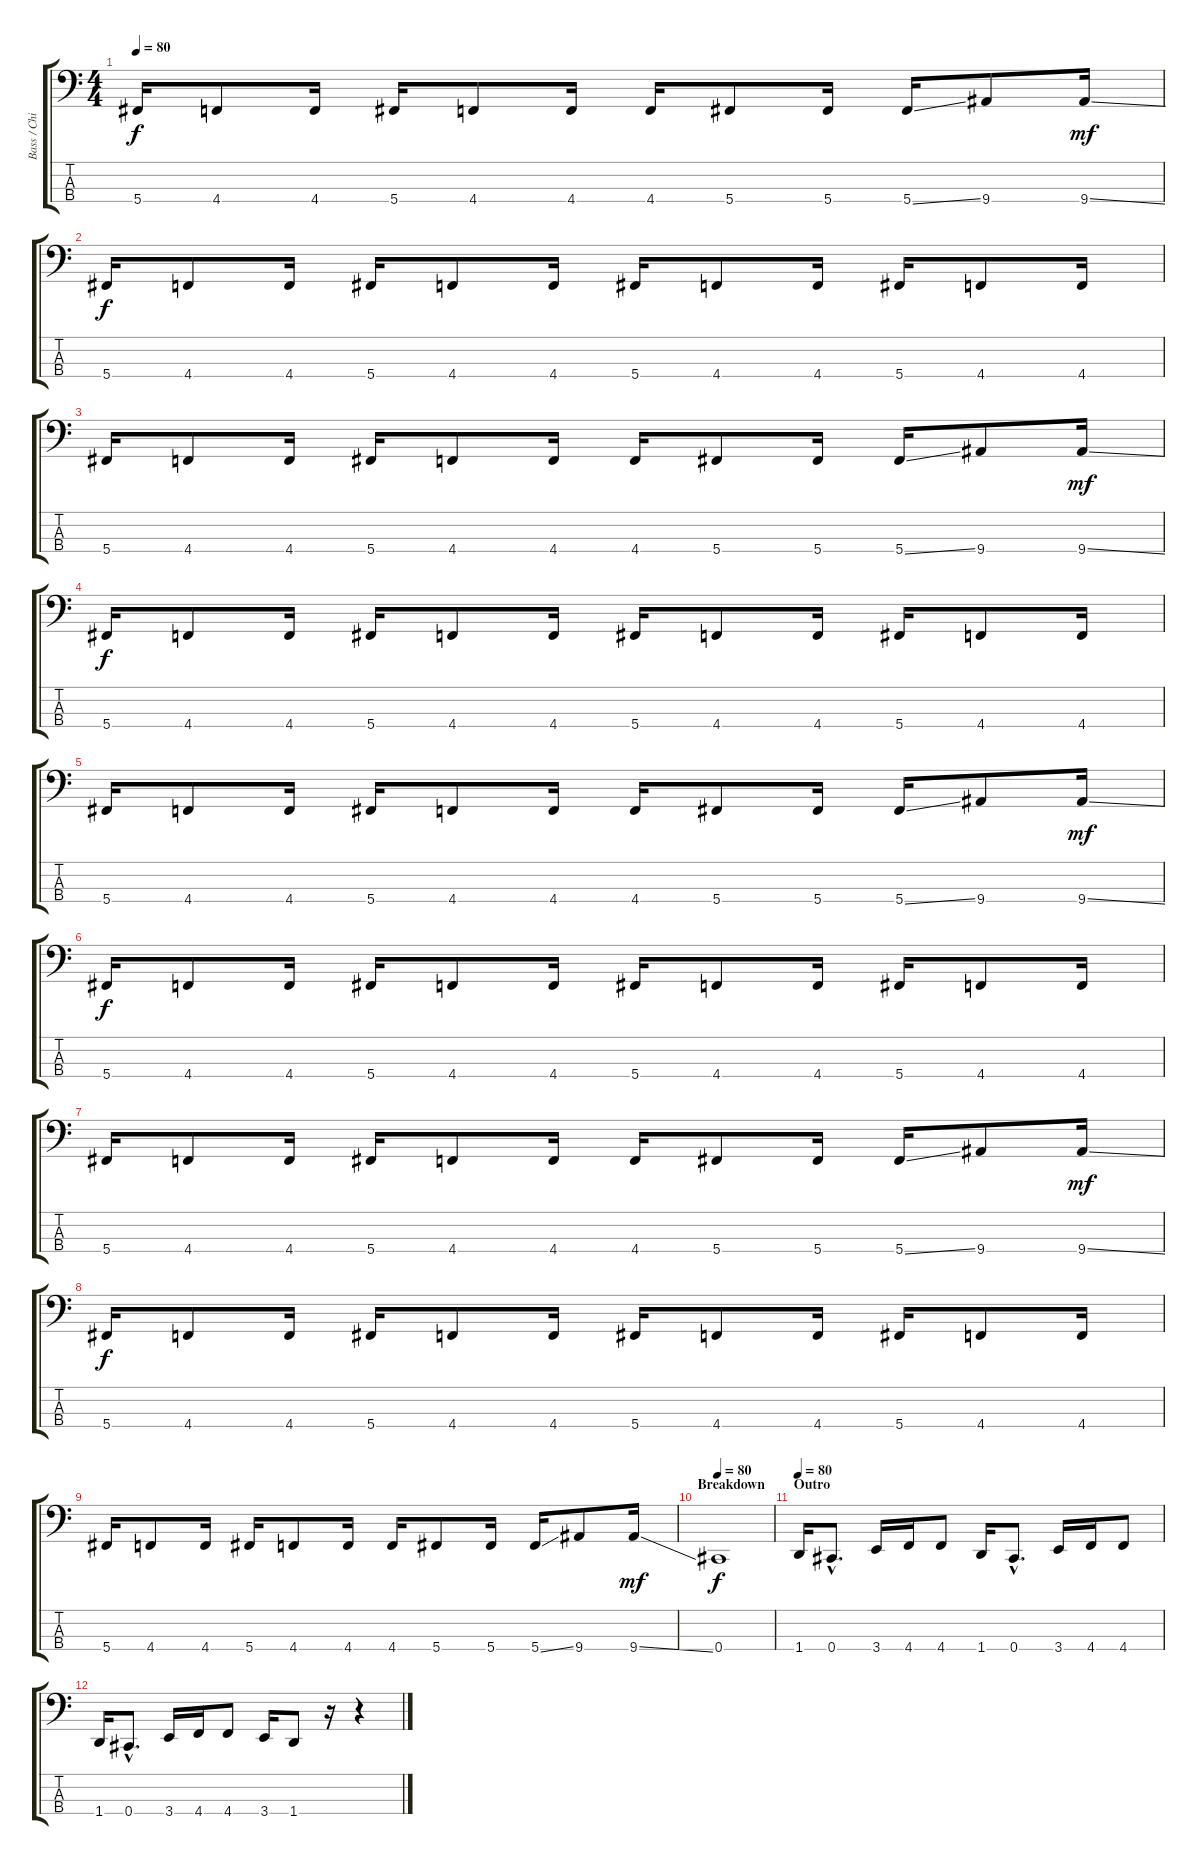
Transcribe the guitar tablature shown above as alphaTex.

\track ("Bass / Chi Cheng" "Bass / Chi") {instrument electricbassfinger}
\staff {score tabs}
\tuning (Gb2 Db2 Ab1 Db1) {hide}
\ts (4 4)
\tempo 80
\clef f4
\ks c
5.4.16{dy f} 4.4.8 4.4.16 5.4.16 4.4.8 4.4.16 4.4.16 5.4.8 5.4.16 5.4{ss}.16 9.4.8 9.4{ss}.16{dy mf} |
5.4.16{dy f} 4.4.8 4.4.16 5.4.16 4.4.8 4.4.16 5.4.16 4.4.8 4.4.16 5.4.16 4.4.8 4.4.16 |
5.4.16 4.4.8 4.4.16 5.4.16 4.4.8 4.4.16 4.4.16 5.4.8 5.4.16 5.4{ss}.16 9.4.8 9.4{ss}.16{dy mf} |
5.4.16{dy f} 4.4.8 4.4.16 5.4.16 4.4.8 4.4.16 5.4.16 4.4.8 4.4.16 5.4.16 4.4.8 4.4.16 |
5.4.16 4.4.8 4.4.16 5.4.16 4.4.8 4.4.16 4.4.16 5.4.8 5.4.16 5.4{ss}.16 9.4.8 9.4{ss}.16{dy mf} |
5.4.16{dy f} 4.4.8 4.4.16 5.4.16 4.4.8 4.4.16 5.4.16 4.4.8 4.4.16 5.4.16 4.4.8 4.4.16 |
5.4.16 4.4.8 4.4.16 5.4.16 4.4.8 4.4.16 4.4.16 5.4.8 5.4.16 5.4{ss}.16 9.4.8 9.4{ss}.16{dy mf} |
5.4.16{dy f} 4.4.8 4.4.16 5.4.16 4.4.8 4.4.16 5.4.16 4.4.8 4.4.16 5.4.16 4.4.8 4.4.16 |
5.4.16 4.4.8 4.4.16 5.4.16 4.4.8 4.4.16 4.4.16 5.4.8 5.4.16 5.4{ss}.16 9.4.8 9.4{ss}.16{dy mf} |
\section ("" "Breakdown")
\tempo 80
0.4.1{dy f} |
\section ("" "Outro")
\tempo 80
1.4.16 0.4{hac}.8{d} 3.4.16 4.4.16 4.4.8 1.4.16 0.4{hac}.8{d} 3.4.16 4.4.16 4.4.8 |
1.4.16 0.4{hac}.8{d} 3.4.16 4.4.16 4.4.8 3.4.16 1.4.8 r.16 r.4
